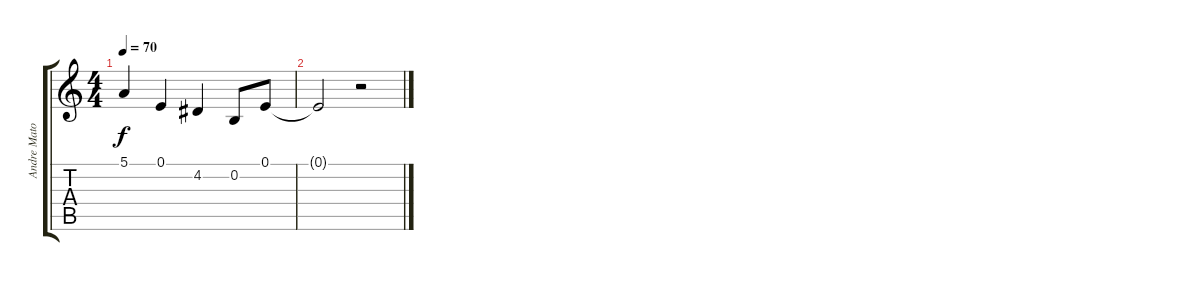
\track ("Andre Matos" "Andre Mato") {instrument choiraahs}
\staff {score tabs}
\tuning (E4 B3 G3 D3 A2 E2) {hide}
\ts (4 4)
\tempo 70
\clef g2
\ks c
5.1.4{dy f} 0.1.4 4.2.4 0.2.8 0.1.8 |
0.1{t}.2 r.2
